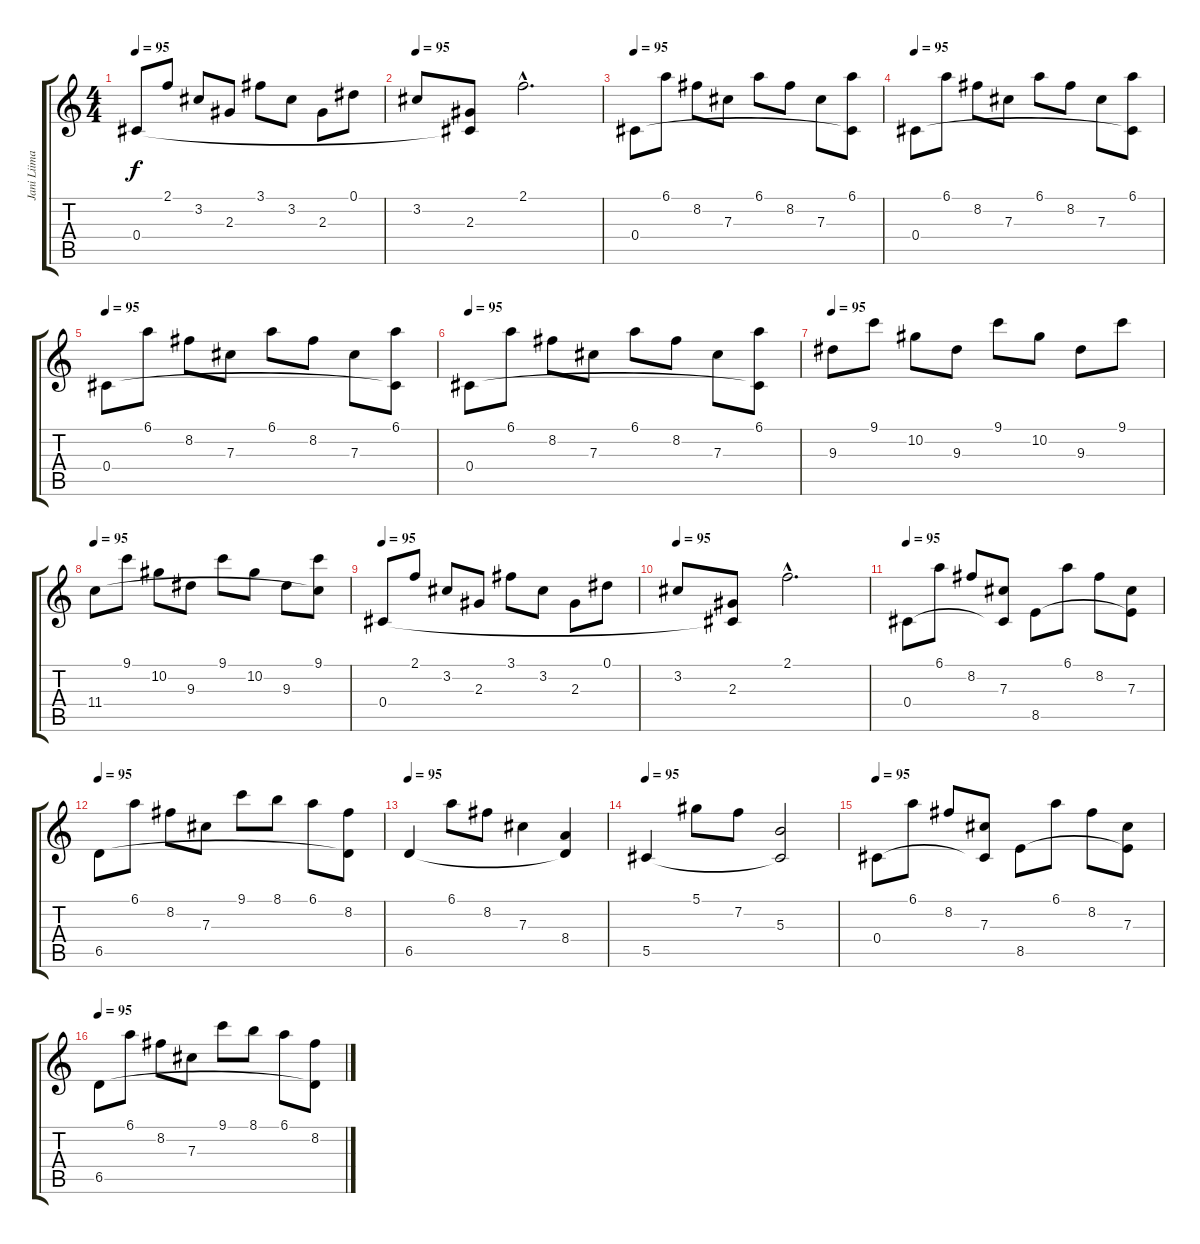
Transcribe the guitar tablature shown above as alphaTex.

\track ("Jani Liimatainen" "Jani Liima") {instrument acousticguitarsteel}
\staff {score tabs}
\tuning (Eb4 Bb3 Gb3 Db3 Ab2 Eb2) {hide}
\ts (4 4)
\tempo 95
\clef g2
\ks c
0.4.8{dy f} 2.1.8 3.2.8 2.3.8 3.1.8 3.2.8 2.3.8 0.1.8 |
\tempo 95
3.2.8 (2.3 0.4{t}).8 2.1{hac}.2{d} |
\tempo 95
0.4.8 6.1.8 8.2.8 7.3.8 6.1.8 8.2.8 7.3.8 (6.1 0.4{t}).8 |
\tempo 95
0.4.8 6.1.8 8.2.8 7.3.8 6.1.8 8.2.8 7.3.8 (6.1 0.4{t}).8 |
\tempo 95
0.4.8 6.1.8 8.2.8 7.3.8 6.1.8 8.2.8 7.3.8 (6.1 0.4{t}).8 |
\tempo 95
0.4.8 6.1.8 8.2.8 7.3.8 6.1.8 8.2.8 7.3.8 (6.1 0.4{t}).8 |
\tempo 95
9.3.8 9.1.8 10.2.8 9.3.8 9.1.8 10.2.8 9.3.8 9.1.8 |
\tempo 95
11.4.8 9.1.8 10.2.8 9.3.8 9.1.8 10.2.8 9.3.8 (9.1 11.4{t}).8 |
\tempo 95
0.4.8 2.1.8 3.2.8 2.3.8 3.1.8 3.2.8 2.3.8 0.1.8 |
\tempo 95
3.2.8 (2.3 0.4{t}).8 2.1{hac}.2{d} |
\tempo 95
0.4.8 6.1.8 8.2.8 (7.3 0.4{t}).8 8.5.8 6.1.8 8.2.8 (7.3 8.5{t}).8 |
\tempo 95
6.5.8 6.1.8 8.2.8 7.3.8 9.1.8 8.1.8 6.1.8 (8.2 6.5{t}).8 |
\tempo 95
6.5.4 6.1.8 8.2.8 7.3.4 (8.4 6.5{t}).4 |
\tempo 95
5.5.4 5.1.8 7.2.8 (5.3 5.5{t}).2 |
\tempo 95
0.4.8 6.1.8 8.2.8 (7.3 0.4{t}).8 8.5.8 6.1.8 8.2.8 (7.3 8.5{t}).8 |
\tempo 95
6.5.8 6.1.8 8.2.8 7.3.8 9.1.8 8.1.8 6.1.8 (8.2 6.5{t}).8
